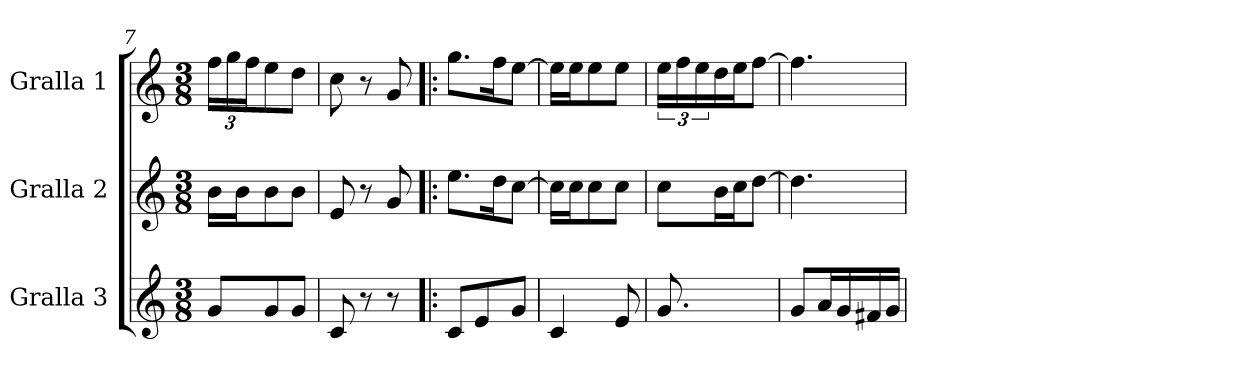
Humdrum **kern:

**kern	**kern	**kern
*part3	*part2	*part1
*staff3	*staff2	*staff1
*I"Gralla 3	*I"Gralla 2	*I"Gralla 1
*clefG2	*clefG2	*clefG2
*k[]	*k[]	*k[]
*M3/8	*M3/8	*M3/8
=7	=7	=7
8g/L	16b\LL	24ff\LL
.	.	24gg\
.	16b\J	.
.	.	24ff\J
8g/	8b\	8ee\
8g/J	8b\J	8dd\J
=8	=8	=8
8c	8e	8cc
8r	8r	8r
8r	8g	8g
=9!|:	=9!|:	=9!|:
8c/L	8.ee\L	8.gg\L
8e/	.	.
.	16dd\K	16ff\K
8g/J	[8cc\J	[8ee\J
=10	=10	=10
4c	16cc\LL]	16ee\LL]
.	16cc\J	16ee\J
.	8cc\	8ee\
8e	8cc\J	8ee\J
=11	=11	=11
8.g	8cc\L	24ee\LL
.	.	24ff\
.	.	24ee\
.	16b\L	16dd\
8.ryy	16cc\J	16ee\J
.	[8dd\J	[8ff\J
=12	=12	=12
8g/L	4.dd]	4.ff]
16a/L	.	.
16g/	.	.
16f#/	.	.
16g/JJ	.	.
=	=	=
*-	*-	*-
